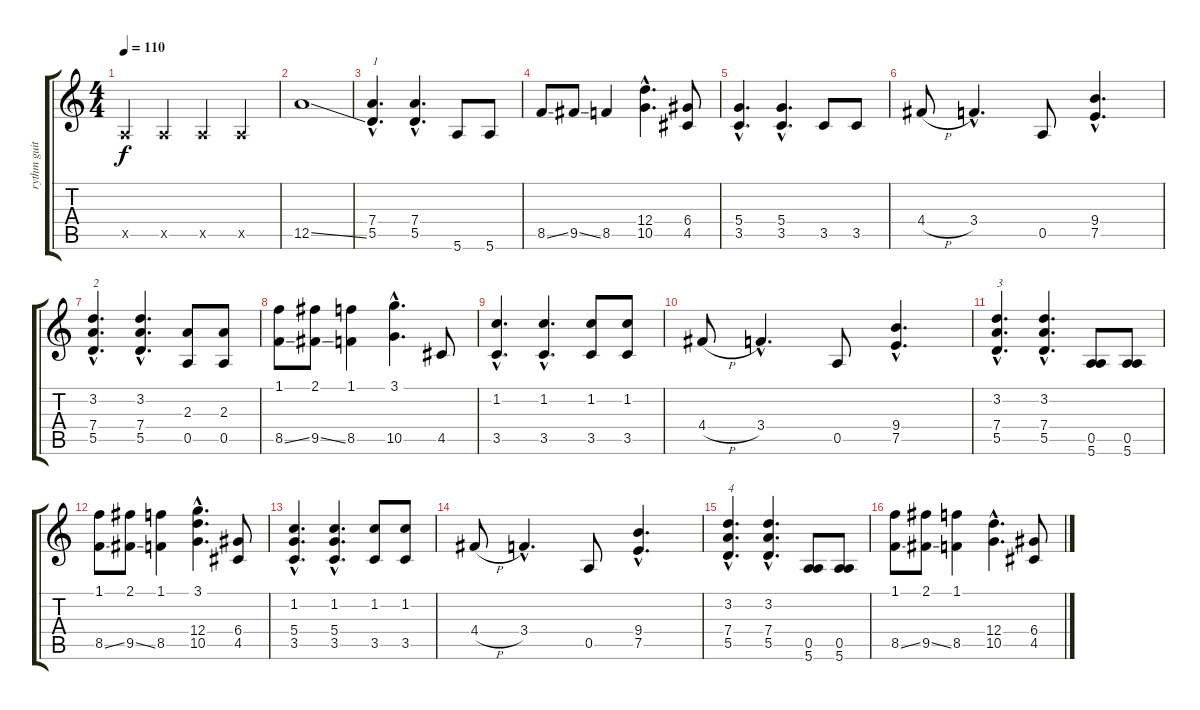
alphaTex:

\track ("rythm guitar" "rythm guit") {instrument distortionguitar}
\staff {score tabs}
\tuning (E4 B3 G3 D3 A2 E2) {hide}
\ts (4 4)
\tempo 110
\clef g2
\ks c
0.5{x}.4{dy f instrument distortionguitar} 0.5{x}.4 0.5{x}.4 0.5{x}.4 |
12.5{ss}.1 |
(7.4{hac} 5.5{hac}).4{d txt "1"} (7.4{hac} 5.5{hac}).4{d} 5.6.8 5.6.8 |
8.5{ss}.8 9.5{ss}.8 8.5.4 (12.4{hac} 10.5{hac}).4{d} (6.4 4.5).8 |
(5.4{hac} 3.5{hac}).4{d} (5.4{hac} 3.5{hac}).4{d} 3.5.8 3.5.8 |
4.4{h}.8 3.4{hac}.4{d} 0.5.8 (9.4{hac} 7.5{hac}).4{d} |
(3.2{hac} 7.4{hac} 5.5{hac}).4{d txt "2"} (3.2{hac} 7.4{hac} 5.5{hac}).4{d} (2.3 0.5).8 (2.3 0.5).8 |
(1.1 8.5{ss}).8 (2.1 9.5{ss}).8 (1.1 8.5).4 (3.1{hac} 10.5{hac}).4{d} 4.5.8 |
(1.2{hac} 3.5{hac}).4{d} (1.2{hac} 3.5{hac}).4{d} (1.2 3.5).8 (1.2 3.5).8 |
4.4{h}.8 3.4{hac}.4{d} 0.5.8 (9.4{hac} 7.5{hac}).4{d} |
(3.2{hac} 7.4{hac} 5.5{hac}).4{d txt "3"} (3.2{hac} 7.4{hac} 5.5{hac}).4{d} (0.5 5.6).8 (0.5 5.6).8 |
(1.1 8.5{ss}).8 (2.1 9.5{ss}).8 (1.1 8.5).4 (3.1{hac} 12.4{hac} 10.5{hac}).4{d} (6.4 4.5).8 |
(1.2{hac} 5.4{hac} 3.5{hac}).4{d} (1.2{hac} 5.4{hac} 3.5{hac}).4{d} (1.2 3.5).8 (1.2 3.5).8 |
4.4{h}.8 3.4{hac}.4{d} 0.5.8 (9.4{hac} 7.5{hac}).4{d} |
(3.2{hac} 7.4{hac} 5.5{hac}).4{d txt "4"} (3.2{hac} 7.4{hac} 5.5{hac}).4{d} (0.5 5.6).8 (0.5 5.6).8 |
(1.1 8.5{ss}).8 (2.1 9.5{ss}).8 (1.1 8.5).4 (12.4{hac} 10.5{hac}).4{d} (6.4 4.5).8
